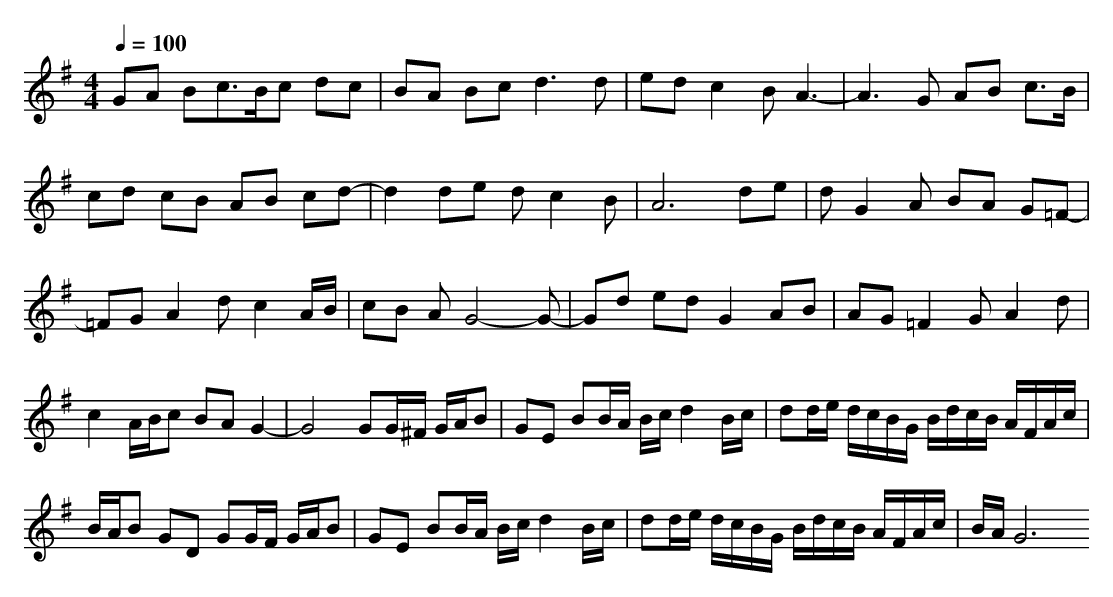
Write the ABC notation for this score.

X:1
T:
M: 4/4
L: 1/8
Q:1/4=100
K:G % 1 sharps
GA Bc>Bc dc|BA Bc2<d2d|ed c2 BA3-|A3G AB c>B|
cd cB AB cd-|d2 de dc2B|A6 de|dG2A BA G=F-|
=FG A2 dc2A/2B/2|cB AG4-G-|Gd ed G2 AB|AG =F2 GA2d|
c2 A/2B/2c BA G2-|G4 GG/2^F/2 G/2A/2B|GE BB/2A/2 B/2c/2d2B/2c/2|dd/2e/2 d/2c/2B/2G/2 B/2d/2c/2B/2 A/2F/2A/2c/2|
B/2A/2B GD GG/2F/2 G/2A/2B|GE BB/2A/2 B/2c/2d2B/2c/2|dd/2e/2 d/2c/2B/2G/2 B/2d/2c/2B/2 A/2F/2A/2c/2|B/2A/2G6
